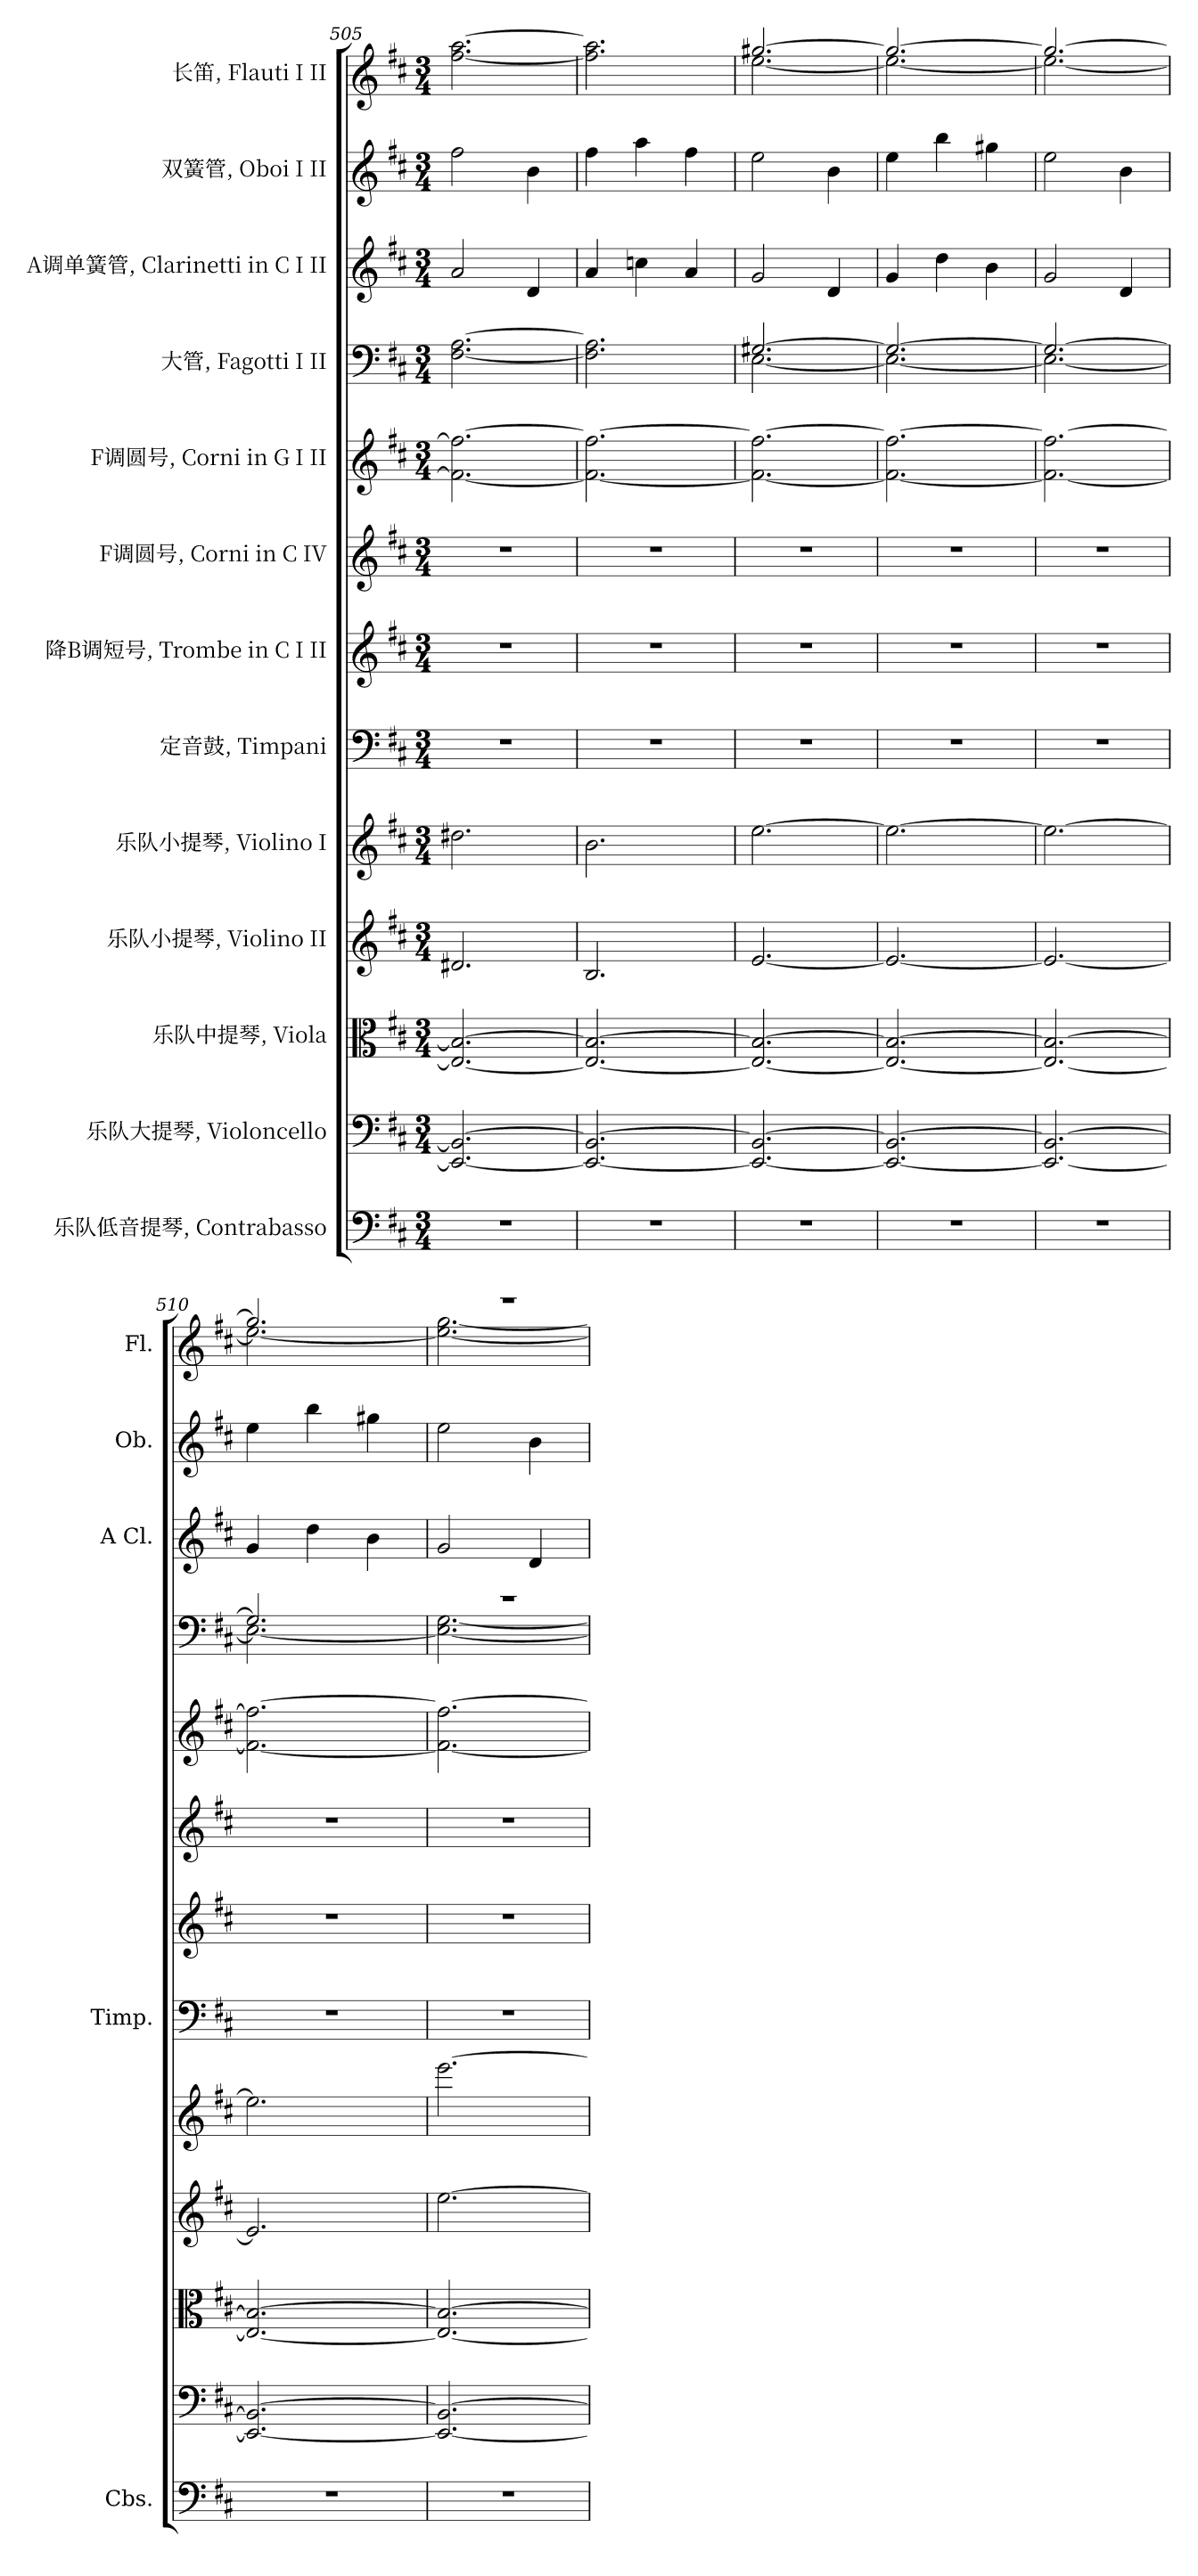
**kern	**kern	**kern	**kern	**kern	**kern	**kern	**kern	**kern	**kern	**kern	**kern	**kern
*part13	*part12	*part11	*part10	*part9	*part8	*part7	*part6	*part5	*part4	*part3	*part2	*part1
*staff13	*staff12	*staff11	*staff10	*staff9	*staff8	*staff7	*staff6	*staff5	*staff4	*staff3	*staff2	*staff1
*I"乐队低音提琴, Contrabasso	*I"乐队大提琴, Violoncello	*I"乐队中提琴, Viola	*I"乐队小提琴, Violino II	*I"乐队小提琴, Violino I	*I"定音鼓, Timpani	*I"降B调短号, Trombe in C I II	*I"F调圆号, Corni in C IV	*I"F调圆号, Corni in G I II	*I"大管, Fagotti I II	*I"A调单簧管, Clarinetti in C I II	*I"双簧管, Oboi I II	*I"长笛, Flauti I II
*I'Cbs.	*	*	*	*	*I'Timp.	*	*	*	*	*I'A Cl.	*I'Ob.	*I'Fl.
*clefF4	*clefF4	*clefC3	*clefG2	*clefG2	*clefF4	*clefG2	*clefG2	*clefG2	*clefF4	*clefG2	*clefG2	*clefG2
*ITrd7c12	*	*	*	*	*	*ITrd1c2	*ITrd4c7	*ITrd4c7	*	*ITrd2c3	*	*
*k[f#c#]	*k[f#c#]	*k[f#c#]	*k[f#c#]	*k[f#c#]	*k[f#c#]	*k[]	*k[f#]	*k[f#]	*k[f#c#]	*k[f#c#g#d#a#]	*k[f#c#]	*k[f#c#]
*M3/4	*M3/4	*M3/4	*M3/4	*M3/4	*M3/4	*M3/4	*M3/4	*M3/4	*M3/4	*M3/4	*M3/4	*M3/4
*MM328	*MM328	*MM328	*MM328	*MM328	*MM328	*MM328	*MM328	*MM328	*MM328	*MM328	*MM328	*MM328
=505	=505	=505	=505	=505	=505	=505	=505	=505	=505	=505	=505	=505
2.r	2.EE/_ 2.BB/_	2.E/_ 2.B/_	2.d#X/	2.dd#X\	2.r	2.r	2.r	2.B\_ 2.b\_	[2.F#\ [2.A\	2f#/	2ff#\	[2.ff#\ [2.aa\
.	.	.	.	.	.	.	.	.	.	4B/	4b\	.
=506	=506	=506	=506	=506	=506	=506	=506	=506	=506	=506	=506	=506
*	*	*	*	*	*	*	*	*	*	*	*	*MM328
2.r	2.EE/_ 2.BB/_	2.E/_ 2.B/_	2.B/	2.b\	2.r	2.r	2.r	2.B\_ 2.b\_	2.F#\] 2.A\]	4f#/	4ff#\	2.ff#\] 2.aa\]
.	.	.	.	.	.	.	.	.	.	4an\	4aa\	.
.	.	.	.	.	.	.	.	.	.	4f#/	4ff#\	.
=507	=507	=507	=507	=507	=507	=507	=507	=507	=507	=507	=507	=507
*	*	*	*	*	*	*	*	*	*	*	*	*MM328
*	*	*	*	*	*	*	*	*	*^	*	*	*^
2.r	2.EE/_ 2.BB/_	2.E/_ 2.B/_	[2.e/	[2.ee\	2.r	2.r	2.r	2.B\_ 2.b\_	[2.G#X/	[2.E\	2e/	2ee\	[2.gg#X/	[2.ee\
.	.	.	.	.	.	.	.	.	.	.	4B/	4b\	.	.
=508	=508	=508	=508	=508	=508	=508	=508	=508	=508	=508	=508	=508	=508	=508
*	*	*	*	*	*	*	*	*	*	*	*	*	*MM328	*
2.r	2.EE/_ 2.BB/_	2.E/_ 2.B/_	2.e/_	2.ee\_	2.r	2.r	2.r	2.B\_ 2.b\_	2.G#/_	2.E\_	4e/	4ee\	2.gg#/_	2.ee\_
.	.	.	.	.	.	.	.	.	.	.	4b\	4bb\	.	.
.	.	.	.	.	.	.	.	.	.	.	4g#\	4gg#X\	.	.
=509	=509	=509	=509	=509	=509	=509	=509	=509	=509	=509	=509	=509	=509	=509
*	*	*	*	*	*	*	*	*	*	*	*	*	*MM328	*
2.r	2.EE/_ 2.BB/_	2.E/_ 2.B/_	2.e/_	2.ee\_	2.r	2.r	2.r	2.B\_ 2.b\_	2.G#/_	2.E\_	2e/	2ee\	2.gg#/_	2.ee\_
.	.	.	.	.	.	.	.	.	.	.	4B/	4b\	.	.
=510	=510	=510	=510	=510	=510	=510	=510	=510	=510	=510	=510	=510	=510	=510
*	*	*	*	*	*	*	*	*	*	*	*	*	*MM328	*
2.r	2.EE/_ 2.BB/_	2.E/_ 2.B/_	2.e/]	2.ee\]	2.r	2.r	2.r	2.B\_ 2.b\_	2.G#/]	2.E\_	4e/	4ee\	2.gg#/]	2.ee\_
.	.	.	.	.	.	.	.	.	.	.	4b\	4bb\	.	.
.	.	.	.	.	.	.	.	.	.	.	4g#\	4gg#X\	.	.
=511	=511	=511	=511	=511	=511	=511	=511	=511	=511	=511	=511	=511	=511	=511
*	*	*	*	*	*	*	*	*	*	*	*	*	*MM328	*
2.r	2.EE/_ 2.BB/_	2.E/_ 2.B/_	[2.ee\	[2.eee\	2.r	2.r	2.r	2.B\_ 2.b\_	2.r	2.E\_ [2.G\	2e/	2ee\	2.r	2.ee\_ [2.gg\
.	.	.	.	.	.	.	.	.	.	.	4B/	4b\	.	.
*	*	*	*	*	*	*	*	*	*v	*v	*	*	*v	*v
=	=	=	=	=	=	=	=	=	=	=	=	=
*-	*-	*-	*-	*-	*-	*-	*-	*-	*-	*-	*-	*-
